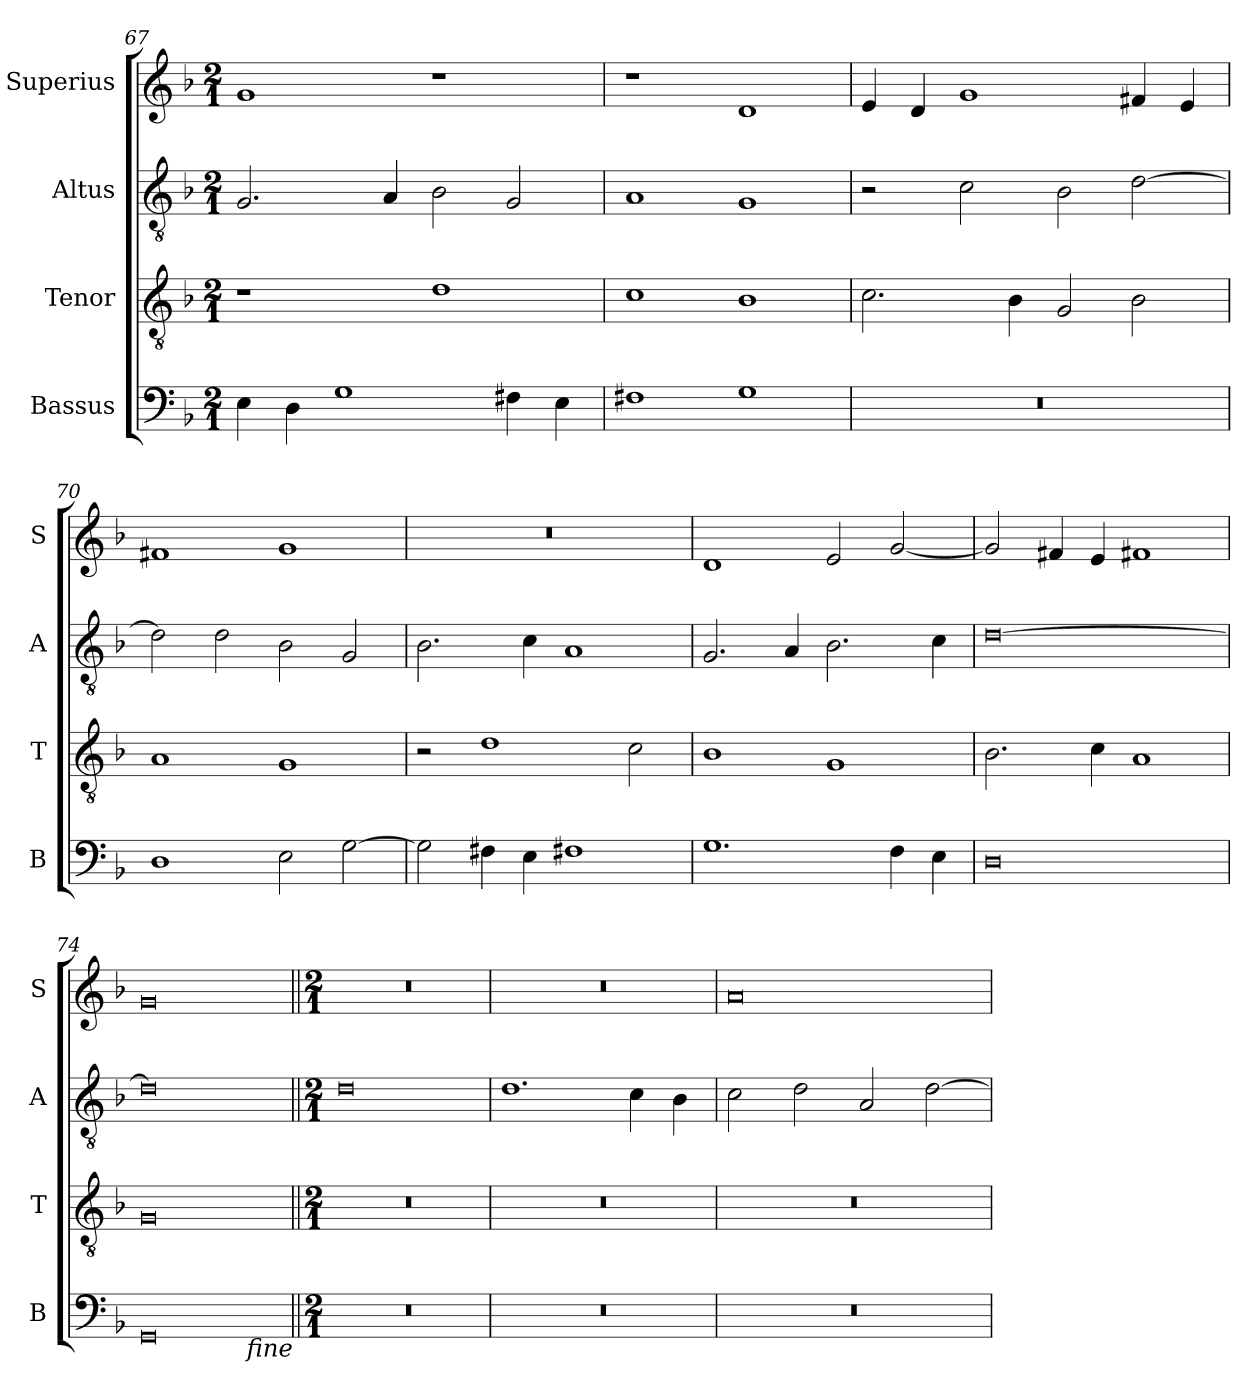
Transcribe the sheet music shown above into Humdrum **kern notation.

**kern	**kern	**kern	**kern
*part4	*part3	*part2	*part1
*staff4	*staff3	*staff2	*staff1
*I"Bassus	*I"Tenor	*I"Altus	*I"Superius
*I'B	*I'T	*I'A	*I'S
*clefF4	*clefGv2	*clefGv2	*clefG2
*k[b-]	*k[b-]	*k[b-]	*k[b-]
*M2/1	*M2/1	*M2/1	*M2/1
=67	=67	=67	=67
4E\	1r	2.G/	1g
4D\	.	.	.
1G	.	.	.
.	.	4A/	.
.	1d	2B-\	1r
4F#X\	.	2G/	.
4E\	.	.	.
=68	=68	=68	=68
1F#X	1c	1A	1r
1G	1B-	1G	1d
=69	=69	=69	=69
0r	2.c\	2r	4e/
.	.	.	4d/
.	.	2c\	1g
.	4B-\	.	.
.	2G/	2B-\	.
.	2B-\	[2d\	4f#X/
.	.	.	4e/
=70	=70	=70	=70
1D	1A	2d\]	1f#X
.	.	2d\	.
2E\	1G	2B-\	1g
[2G\	.	2G/	.
=71	=71	=71	=71
2G\]	2r	2.B-\	0r
4F#X\	1d	.	.
4E\	.	4c\	.
1F#X	.	1A	.
.	2c\	.	.
=72	=72	=72	=72
1.G	1B-	2.G/	1d
.	.	4A/	.
.	1G	2.B-\	2e/
4F\	.	.	[2g/
4E\	.	4c\	.
=73	=73	=73	=73
0D	2.B-\	[0d	2g/]
.	.	.	4f#X/
.	4c\	.	4e/
.	1A	.	1f#X
=74	=74	=74	=74
0GG	0G	0d]	0g
!LO:TX:b:i:rj:t=fine	!	!	!
!!LO:LB:g=z
=75||	=75||	=75||	=75||
*M2/1	*M2/1	*M2/1	*M2/1
0r	0r	0d	0r
=76	=76	=76	=76
0r	0r	1.d	0r
.	.	4c\	.
.	.	4B-\	.
=77	=77	=77	=77
0r	0r	2c\	0a
.	.	2d\	.
.	.	2A/	.
.	.	[2d\	.
=	=	=	=
*-	*-	*-	*-
